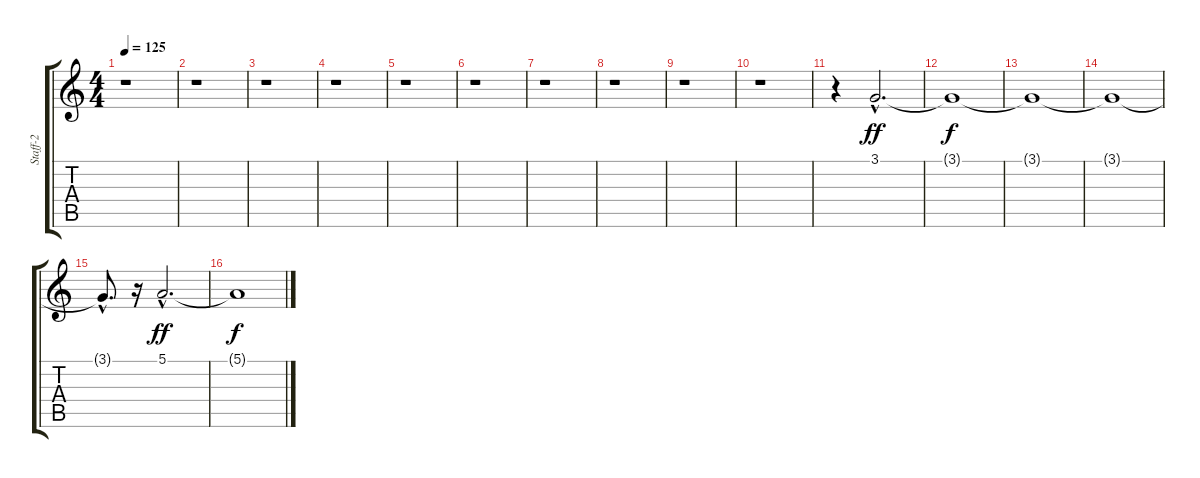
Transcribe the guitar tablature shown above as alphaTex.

\track ("Staff-2" "Staff-2") {instrument pad2warm}
\staff {score tabs}
\tuning (E4 B3 G3 D3 A2 E2) {hide}
\ts (4 4)
\tempo 125
\clef g2
\ks c
r.1{dy ff} |
r.1 |
r.1 |
r.1 |
r.1 |
r.1 |
r.1 |
r.1 |
r.1 |
r.1 |
r.4 3.1{hac}.2{d} |
3.1{t}.1{dy f} |
3.1{t}.1 |
3.1{t}.1 |
3.1{hac t}.8{d} r.16 5.1{hac}.2{d dy ff} |
5.1{t}.1{dy f}
